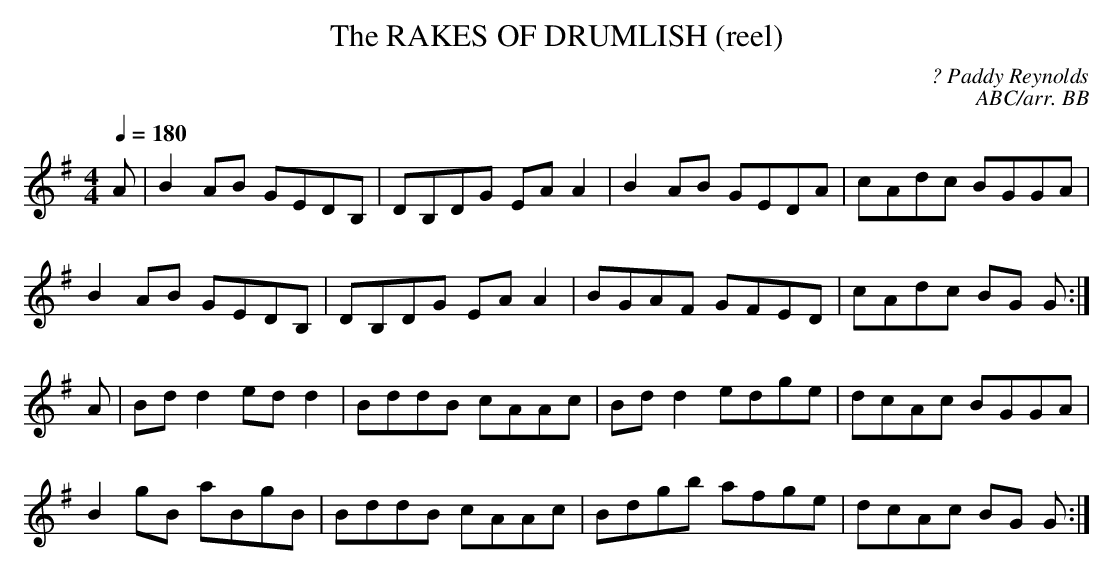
X:1
T:RAKES OF DRUMLISH (reel), The
C:? Paddy Reynolds
C:ABC/arr. BB
Q:1/4=180
M:4/4
L:1/8
K:G
A|B2 AB GEDB,|DB,DG EA A2|B2 AB GEDA|cAdc BGGA|
B2 AB GEDB,|DB,DG EA A2|BGAF GFED|cAdc BG G :|
A|Bd d2 ed d2|BddB cAAc|Bd d2 edge|dcAc BGGA|
B2 gB aBgB|BddB cAAc|Bdgb afge|dcAc BG G :|
